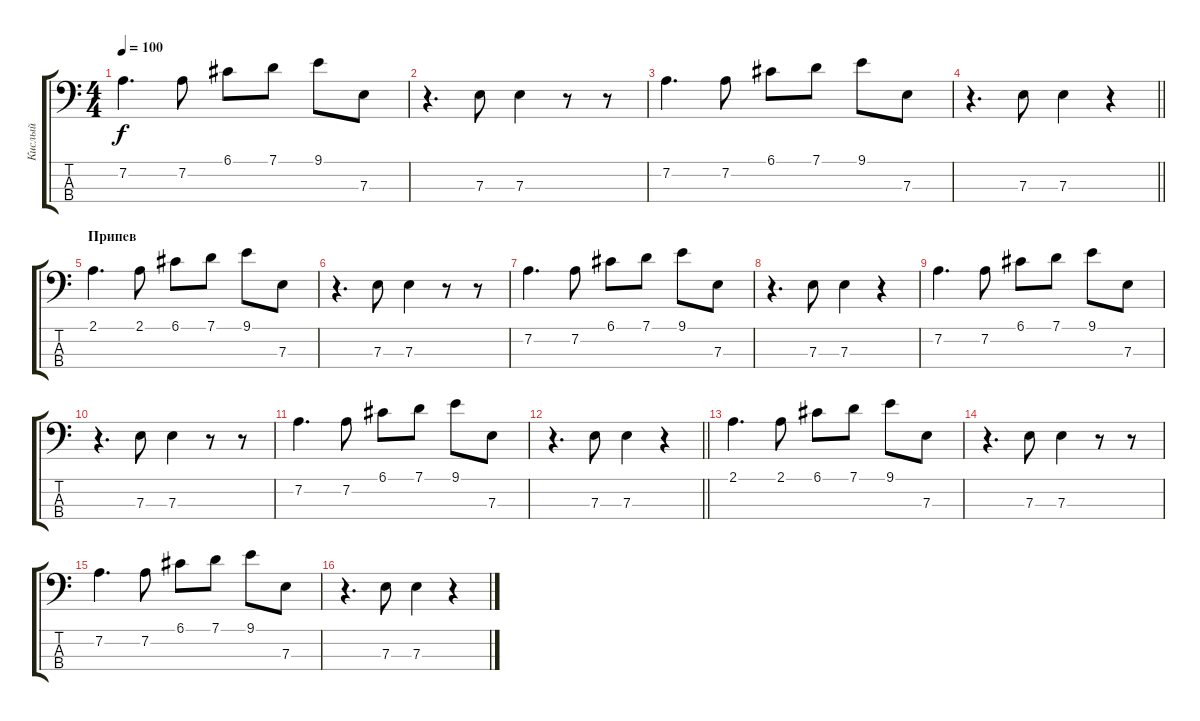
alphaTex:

\track ("Кислый" "Кислый") {instrument electricbassfinger}
\staff {score tabs}
\tuning (G2 D2 A1 E1) {hide}
\ts (4 4)
\tempo 100
\clef f4
\ks c
7.2.4{d dy f} 7.2.8 6.1.8 7.1.8 9.1.8 7.3.8 |
r.4{d} 7.3.8 7.3.4 r.8 r.8 |
7.2.4{d} 7.2.8 6.1.8 7.1.8 9.1.8 7.3.8 |
\barLineRight lightlight
r.4{d} 7.3.8 7.3.4 r.4 |
\section ("" "Припев")
2.1.4{d} 2.1.8 6.1.8 7.1.8 9.1.8 7.3.8 |
r.4{d} 7.3.8 7.3.4 r.8 r.8 |
7.2.4{d} 7.2.8 6.1.8 7.1.8 9.1.8 7.3.8 |
r.4{d} 7.3.8 7.3.4 r.4 |
7.2.4{d} 7.2.8 6.1.8 7.1.8 9.1.8 7.3.8 |
r.4{d} 7.3.8 7.3.4 r.8 r.8 |
7.2.4{d} 7.2.8 6.1.8 7.1.8 9.1.8 7.3.8 |
\barLineRight lightlight
r.4{d} 7.3.8 7.3.4 r.4 |
2.1.4{d} 2.1.8 6.1.8 7.1.8 9.1.8 7.3.8 |
r.4{d} 7.3.8 7.3.4 r.8 r.8 |
7.2.4{d} 7.2.8 6.1.8 7.1.8 9.1.8 7.3.8 |
r.4{d} 7.3.8 7.3.4 r.4
